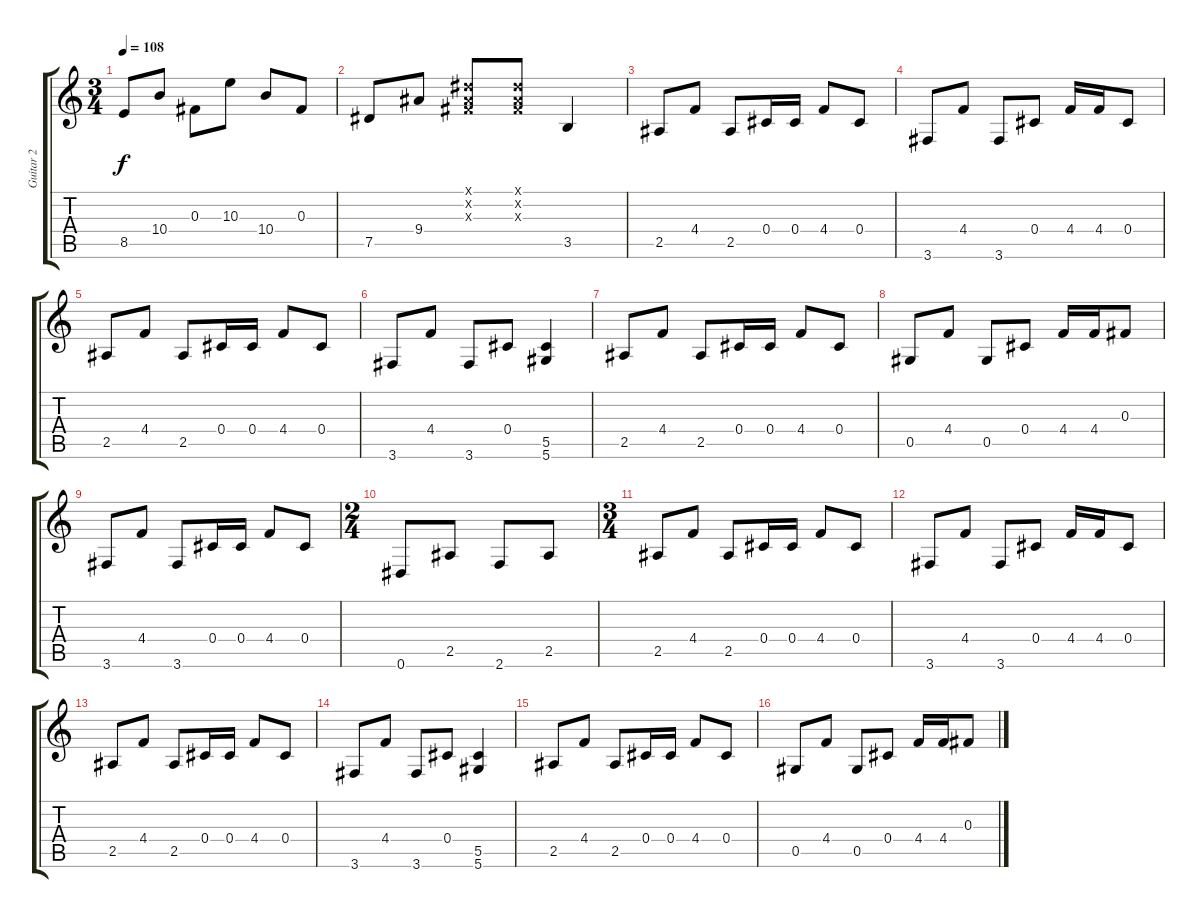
\track ("Guitar 2" "Guitar 2") {instrument electricguitarclean}
\staff {score tabs}
\tuning (Eb4 Bb3 Gb3 Db3 Ab2 Eb2) {hide}
\ts (3 4)
\tempo 108
\clef g2
\ks c
8.5.8{dy f} 10.4.8 0.3.8 10.3.8 10.4.8 0.3.8 |
7.5.8 9.4.8 (0.1{x} 0.2{x} 0.3{x}).8 (0.1{x} 0.2{x} 0.3{x}).8 3.5.4 |
2.5.8 4.4.8 2.5.8 0.4.16 0.4.16 4.4.8 0.4.8 |
3.6.8 4.4.8 3.6.8 0.4.8 4.4.16 4.4.16 0.4.8 |
2.5.8 4.4.8 2.5.8 0.4.16 0.4.16 4.4.8 0.4.8 |
3.6.8 4.4.8 3.6.8 0.4.8 (5.5 5.6).4 |
2.5.8 4.4.8 2.5.8 0.4.16 0.4.16 4.4.8 0.4.8 |
0.5.8 4.4.8 0.5.8 0.4.8 4.4.16 4.4.16 0.3.8 |
3.6.8 4.4.8 3.6.8 0.4.16 0.4.16 4.4.8 0.4.8 |
\ts (2 4)
0.6.8 2.5.8 2.6.8 2.5.8 |
\ts (3 4)
2.5.8 4.4.8 2.5.8 0.4.16 0.4.16 4.4.8 0.4.8 |
3.6.8 4.4.8 3.6.8 0.4.8 4.4.16 4.4.16 0.4.8 |
2.5.8 4.4.8 2.5.8 0.4.16 0.4.16 4.4.8 0.4.8 |
3.6.8 4.4.8 3.6.8 0.4.8 (5.5 5.6).4 |
2.5.8 4.4.8 2.5.8 0.4.16 0.4.16 4.4.8 0.4.8 |
0.5.8 4.4.8 0.5.8 0.4.8 4.4.16 4.4.16 0.3.8
